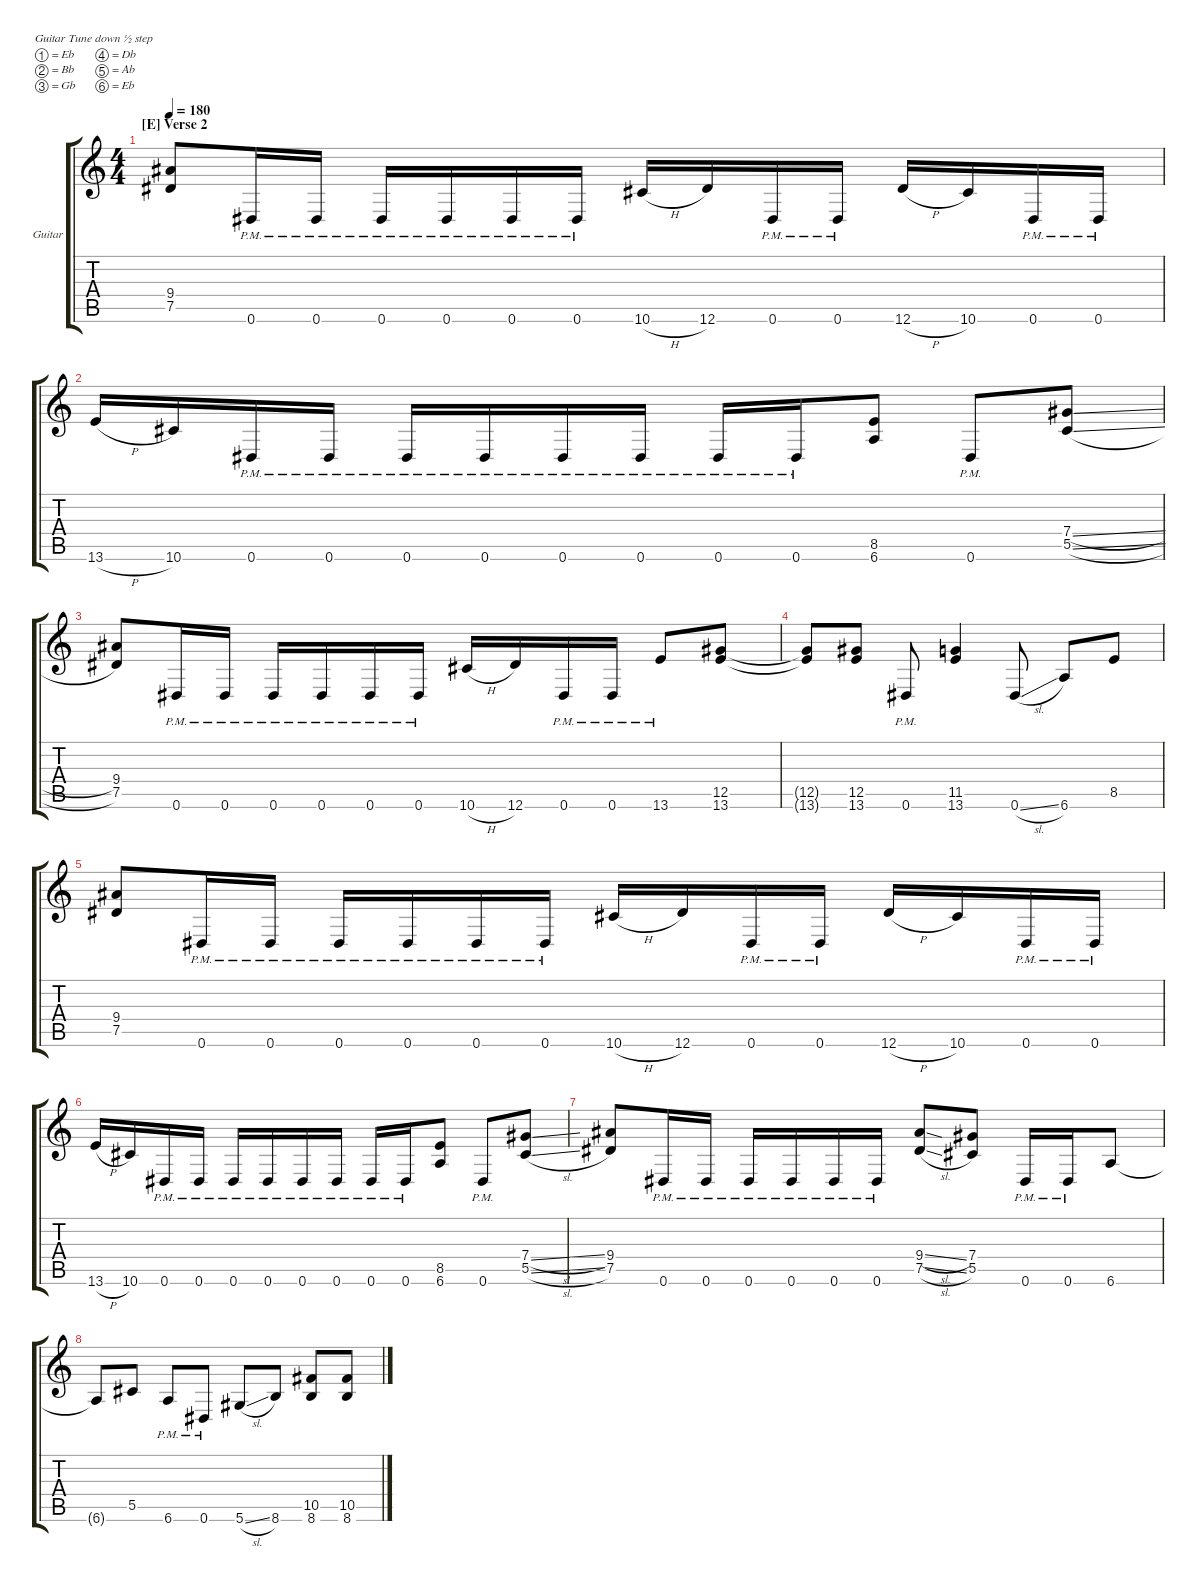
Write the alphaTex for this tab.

\hideDynamics
\bracketExtendMode groupsimilarinstruments
\firstSystemTrackNameOrientation horizontal
\otherSystemsTrackNameOrientation horizontal
\track ("Davish G. Àlvarez - Guitar" "Guitar") {instrument overdrivenguitar}
\staff {score tabs}
\tuning (Eb4 Bb3 Gb3 Db3 Ab2 Eb2)
\ts (4 4)
\section ("E" "Verse 2")
\tempo 180
\clef g2
\scale
0.519052
\ks c
(9.4 7.5).8{dy f} 0.6{pm}.16 0.6{pm}.16 0.6{pm}.16 0.6{pm}.16 0.6{pm}.16 0.6{pm}.16 10.6{h}.16 12.6.16 0.6{pm}.16 0.6{pm}.16 12.6{h}.16 10.6.16 0.6{pm}.16 0.6{pm}.16 |
\scale
0.481186 13.6{h}.16 10.6.16 0.6{pm}.16 0.6{pm}.16 0.6{pm}.16 0.6{pm}.16 0.6{pm}.16 0.6{pm}.16 0.6{pm}.16 0.6{pm}.16 (8.5 6.6).8 0.6{pm}.8 (7.4{sl} 5.5{sl}).8 |
\scale
0.517196 (9.4 7.5).8 0.6{pm}.16 0.6{pm}.16 0.6{pm}.16 0.6{pm}.16 0.6{pm}.16 0.6{pm}.16 10.6{h}.16 12.6.16 0.6{pm}.16 0.6{pm}.16 13.6{pm}.8 (12.5 13.6).8 |
\scale
0.482772 (12.5{t} 13.6{t}).8 (12.5 13.6).8 0.6{pm}.8 (11.5 13.6).4 0.6{sl}.8 6.6.8 8.5.8 |
\scale
0.516192 (7.5 9.4).8 0.6{pm}.16 0.6{pm}.16 0.6{pm}.16 0.6{pm}.16 0.6{pm}.16 0.6{pm}.16 10.6{h}.16 12.6.16 0.6{pm}.16 0.6{pm}.16 12.6{h}.16 10.6.16 0.6{pm}.16 0.6{pm}.16 |
\scale
0.484033 13.6{h}.16 10.6.16 0.6{pm}.16 0.6{pm}.16 0.6{pm}.16 0.6{pm}.16 0.6{pm}.16 0.6{pm}.16 0.6{pm}.16 0.6{pm}.16 (8.5 6.6).8 0.6{pm}.8 (7.4{sl} 5.5{sl}).8 |
\scale
0.516004 (9.4 7.5).8 0.6{pm}.16 0.6{pm}.16 0.6{pm}.16 0.6{pm}.16 0.6{pm}.16 0.6{pm}.16 (9.4{sl} 7.5{sl}).8 (7.4 5.5).8 0.6{pm}.16 0.6{pm}.16 6.6.8 |
\scale
0.483374 6.6{t}.8 5.5.8 6.6{pm}.8 0.6{pm}.8 5.6{sl}.8 8.6.8 (10.5 8.6).8 (8.6 10.5).8
